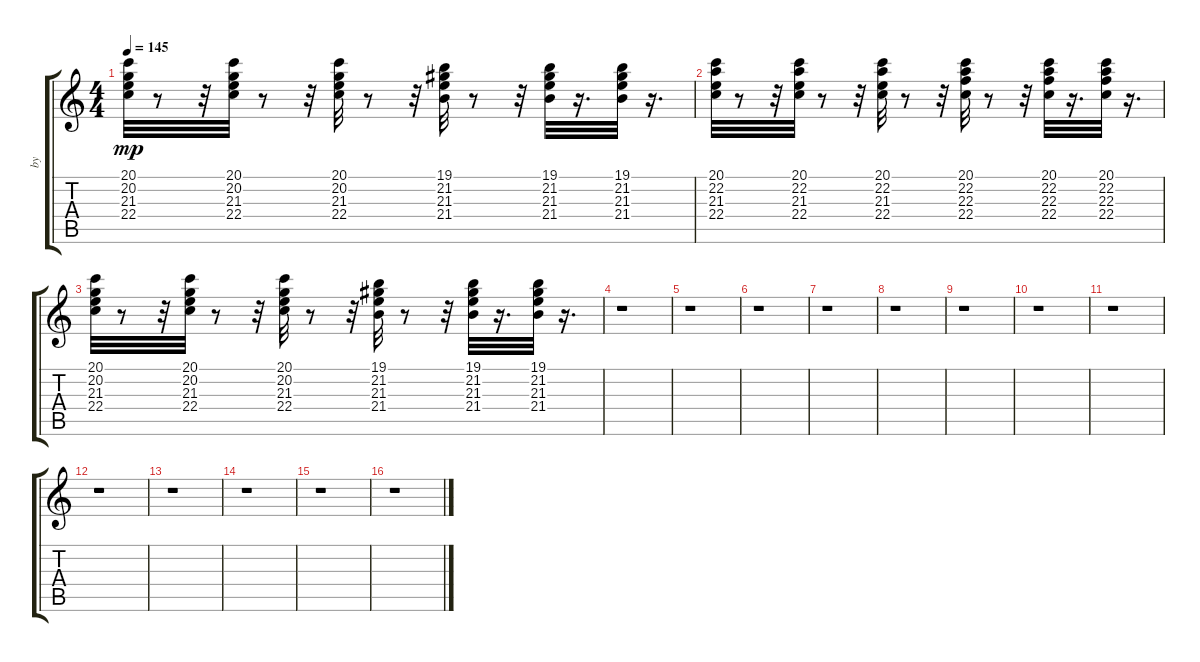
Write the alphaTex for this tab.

\track ("by" "by") {instrument clavinet}
\staff {score tabs}
\tuning (E4 B3 G3 D3 A2 E2) {hide}
\ts (4 4)
\tempo 145
\clef g2
\ks c
(20.1 20.2 21.3 22.4).32{dy mp} r.8 r.32 (20.1 20.2 21.3 22.4).32 r.8 r.32 (20.1 20.2 21.3 22.4).32 r.8 r.32 (19.1 21.2 21.3 21.4).32 r.8 r.32 (19.1 21.2 21.3 21.4).32 r.16{d} (19.1 21.2 21.3 21.4).32 r.16{d} |
(20.1 22.2 21.3 22.4).32 r.8 r.32 (20.1 22.2 21.3 22.4).32 r.8 r.32 (20.1 22.2 21.3 22.4).32 r.8 r.32 (20.1 22.2 22.3 22.4).32 r.8 r.32 (20.1 22.2 22.3 22.4).32 r.16{d} (20.1 22.2 22.3 22.4).32 r.16{d} |
(20.1 20.2 21.3 22.4).32 r.8 r.32 (20.1 20.2 21.3 22.4).32 r.8 r.32 (20.1 20.2 21.3 22.4).32 r.8 r.32 (19.1 21.2 21.3 21.4).32 r.8 r.32 (19.1 21.2 21.3 21.4).32 r.16{d} (19.1 21.2 21.3 21.4).32 r.16{d} |
r.1 |
r.1 |
r.1 |
r.1 |
r.1 |
r.1 |
r.1 |
r.1 |
r.1 |
r.1 |
r.1 |
r.1 |
r.1
